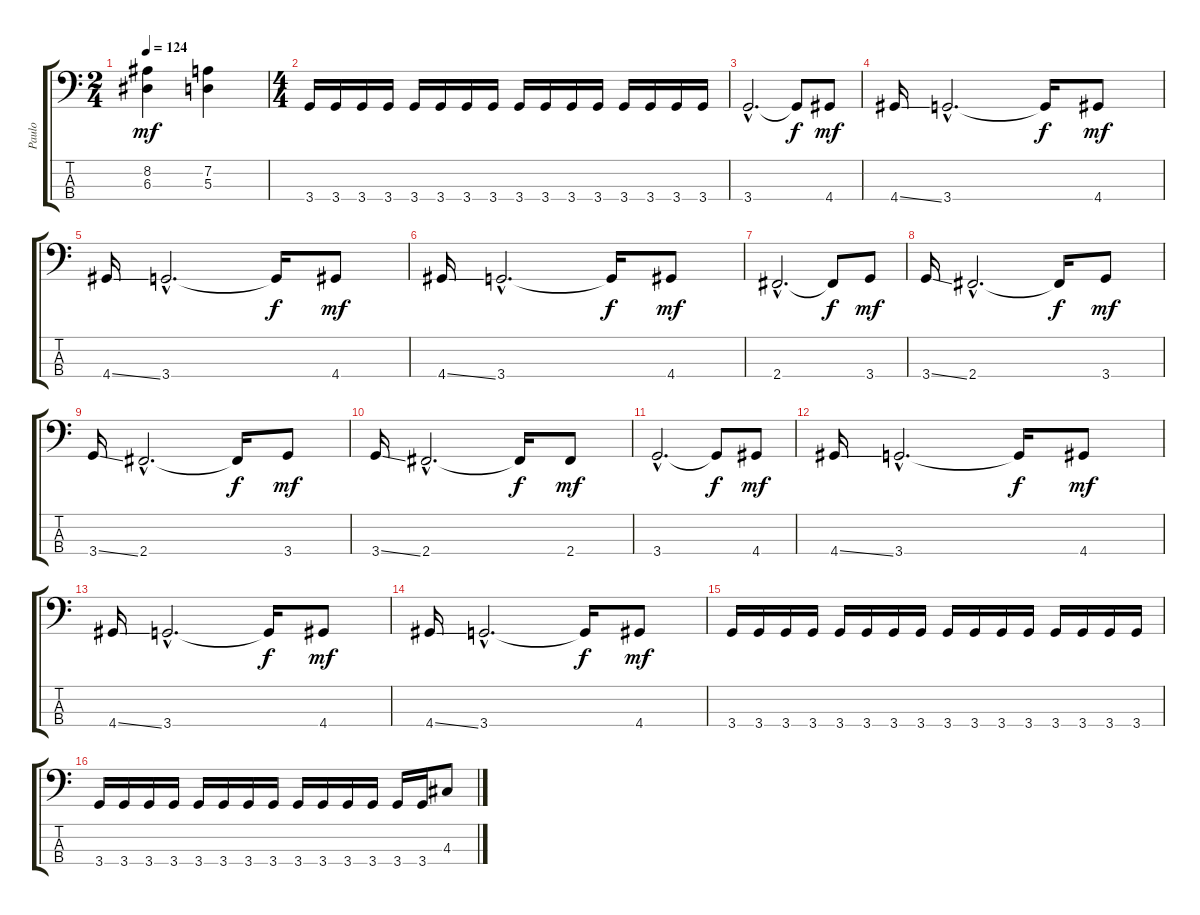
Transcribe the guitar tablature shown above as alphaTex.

\track ("Paulo" "Paulo") {instrument electricbasspick}
\staff {score tabs}
\tuning (G2 D2 A1 E1) {hide}
\ts (2 4)
\tempo 124
\clef f4
\ks c
(8.2 6.3).4{dy mf} (7.2 5.3).4 |
\ts (4 4)
3.4.16 3.4.16 3.4.16 3.4.16 3.4.16 3.4.16 3.4.16 3.4.16 3.4.16 3.4.16 3.4.16 3.4.16 3.4.16 3.4.16 3.4.16 3.4.16 |
3.4{hac}.2{d} 3.4{t}.8{dy f} 4.4.8{dy mf} |
4.4{ss}.16 3.4{hac}.2{d} 3.4{t}.16{dy f} 4.4.8{dy mf} |
4.4{ss}.16 3.4{hac}.2{d} 3.4{t}.16{dy f} 4.4.8{dy mf} |
4.4{ss}.16 3.4{hac}.2{d} 3.4{t}.16{dy f} 4.4.8{dy mf} |
2.4{hac}.2{d} 2.4{t}.8{dy f} 3.4.8{dy mf} |
3.4{ss}.16 2.4{hac}.2{d} 2.4{t}.16{dy f} 3.4.8{dy mf} |
3.4{ss}.16 2.4{hac}.2{d} 2.4{t}.16{dy f} 3.4.8{dy mf} |
3.4{ss}.16 2.4{hac}.2{d} 2.4{t}.16{dy f} 2.4.8{dy mf} |
3.4{hac}.2{d} 3.4{t}.8{dy f} 4.4.8{dy mf} |
4.4{ss}.16 3.4{hac}.2{d} 3.4{t}.16{dy f} 4.4.8{dy mf} |
4.4{ss}.16 3.4{hac}.2{d} 3.4{t}.16{dy f} 4.4.8{dy mf} |
4.4{ss}.16 3.4{hac}.2{d} 3.4{t}.16{dy f} 4.4.8{dy mf} |
3.4.16 3.4.16 3.4.16 3.4.16 3.4.16 3.4.16 3.4.16 3.4.16 3.4.16 3.4.16 3.4.16 3.4.16 3.4.16 3.4.16 3.4.16 3.4.16 |
3.4.16 3.4.16 3.4.16 3.4.16 3.4.16 3.4.16 3.4.16 3.4.16 3.4.16 3.4.16 3.4.16 3.4.16 3.4.16 3.4.16 4.3.8
